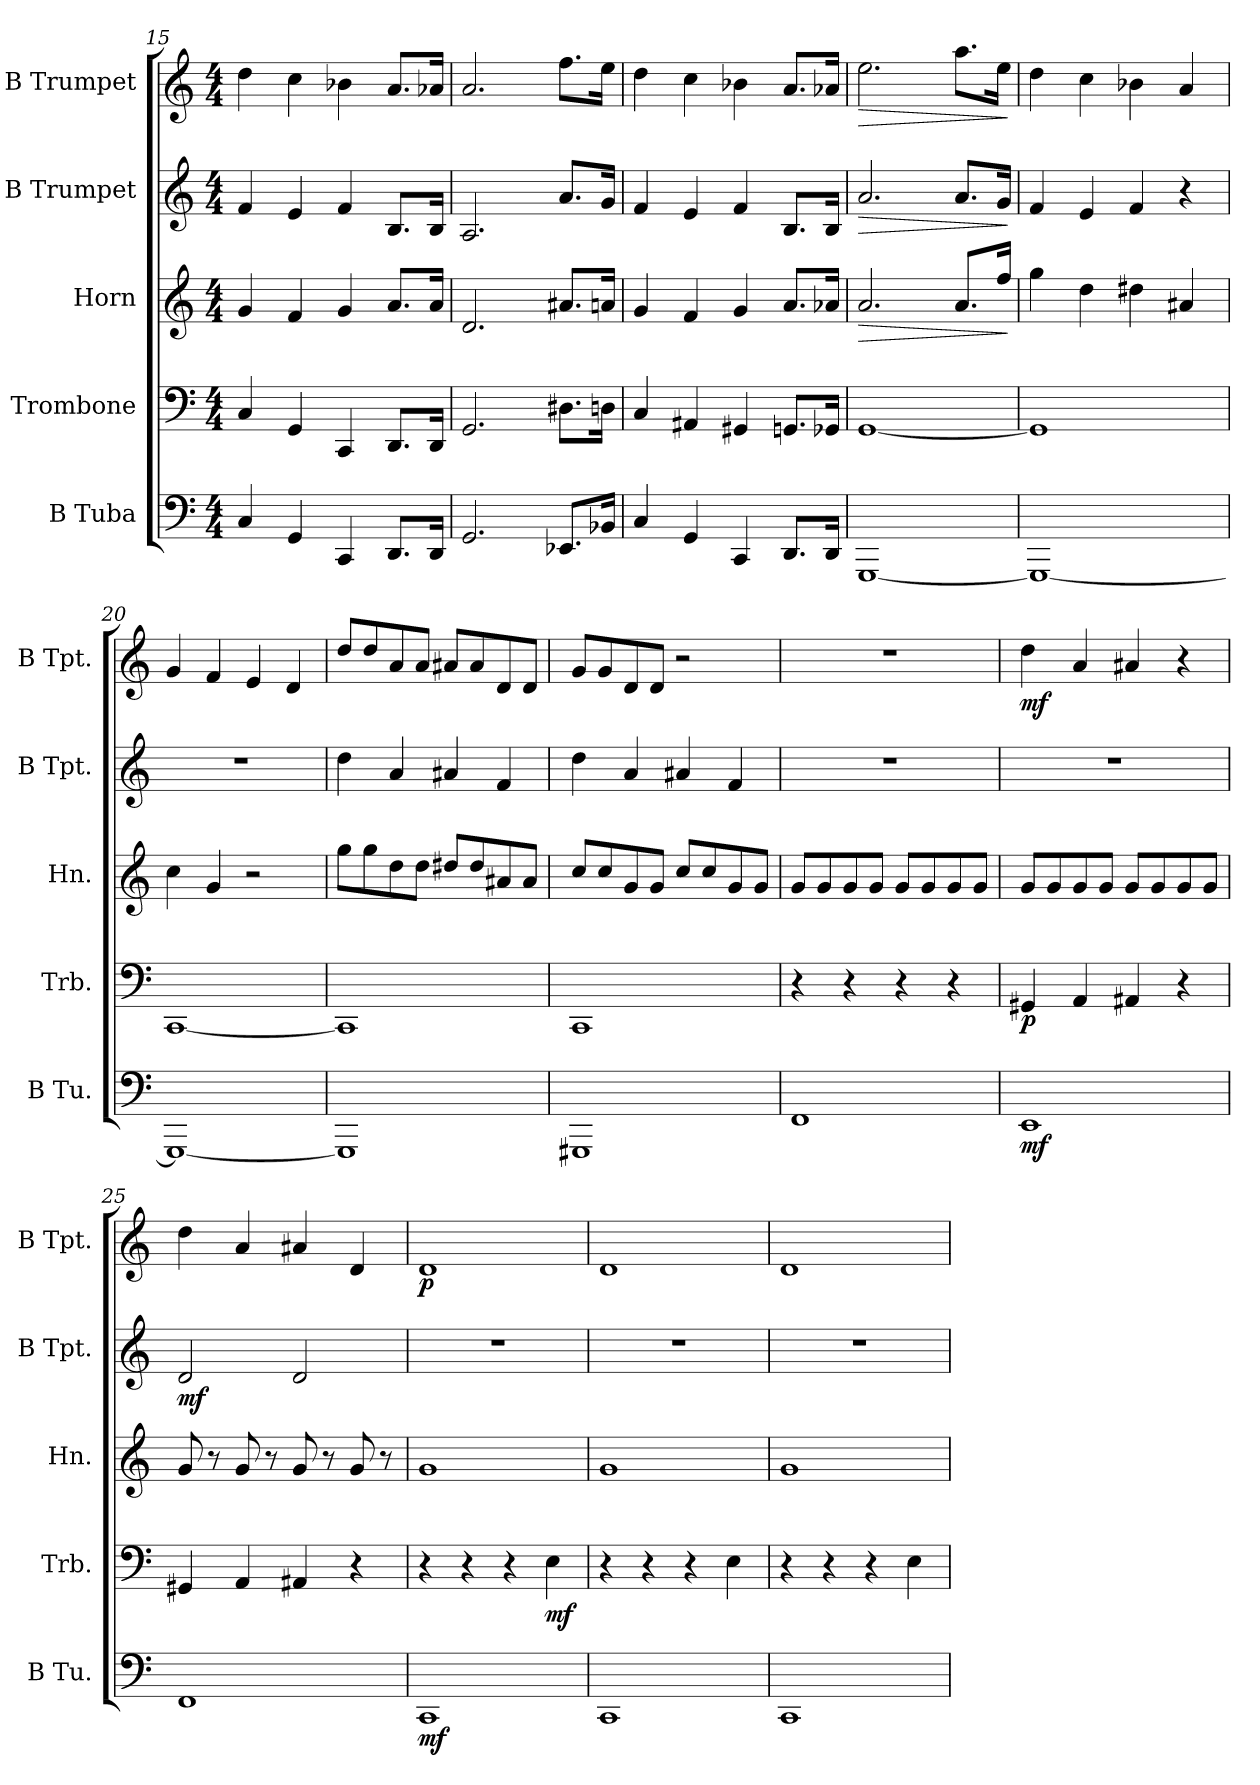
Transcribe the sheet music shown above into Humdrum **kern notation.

**kern	**dynam	**kern	**dynam	**kern	**dynam	**kern	**dynam	**kern	**dynam
*part5	*part5	*part4	*part4	*part3	*part3	*part2	*part2	*part1	*part1
*staff5	*staff5	*staff4	*staff4	*staff3	*staff3	*staff2	*staff2	*staff1	*staff1
*I"B Tuba	*	*I"Trombone	*	*I"Horn	*	*I"B Trumpet	*	*I"B Trumpet	*
*I'B Tu.	*	*I'Trb.	*	*I'Hn.	*	*I'B Tpt.	*	*I'B Tpt.	*
*clefF4	*	*clefF4	*	*clefG2	*	*	*	*	*
*	*	*	*	*ITrd4c7	*	*ITrd1c2	*	*ITrd1c2	*
*k[]	*	*k[]	*	*k[b-]	*	*k[b-e-]	*	*k[b-e-]	*
*C:	*	*C:	*	*F:	*	*B-:	*	*B-:	*
*M4/4	*	*M4/4	*	*M4/4	*	*M4/4	*	*M4/4	*
=15	=15	=15	=15	=15	=15	=15	=15	=15	=15
4C/	.	4C/	.	4c/	.	4e-/	.	4cc\	.
4GG/	.	4GG/	.	4B-/	.	4d/	.	4b-\	.
4CC/	.	4CC/	.	4c/	.	4e-/	.	4a-X\	.
8.DD/L	.	8.DD/L	.	8.d/L	.	8.A/L	.	8.g/L	.
16DD/Jk	.	16DD/Jk	.	16d/Jk	.	16A/Jk	.	16g-X/Jk	.
=16	=16	=16	=16	=16	=16	=16	=16	=16	=16
2.GG/	.	2.GG/	.	2.G/	.	2.G/	.	2.g/	.
8.EE-X/L	.	8.D#X\L	.	8.d#X/L	.	8.g/L	.	8.ee-\L	.
16BB-X/Jk	.	16Dn\Jk	.	16dn/Jk	.	16f/Jk	.	16dd\Jk	.
=17	=17	=17	=17	=17	=17	=17	=17	=17	=17
4C/	.	4C/	.	4c/	.	4e-/	.	4cc\	.
4GG/	.	4AA#X/	.	4B-/	.	4d/	.	4b-\	.
4CC/	.	4GG#X/	.	4c/	.	4e-/	.	4a-X\	.
8.DD/L	.	8.GGn/L	.	8.d/L	.	8.A/L	.	8.g/L	.
16DD/Jk	.	16GG-X/Jk	.	16d-X/Jk	.	16A/Jk	.	16g-X/Jk	.
=18	=18	=18	=18	=18	=18	=18	=18	=18	=18
!	!	!	!	!	!LO:HP:b	!	!LO:HP:b	!	!LO:HP:b
[1GGG	.	[1GG	.	2.d/	>	2.g/	>	2.dd\	>
.	.	.	.	8.d/L	.	8.g/L	.	8.gg\L	.
.	.	.	.	16b-/Jk	.	16f/Jk	.	16dd\Jk	.
.	.	.	.	.	]	.	]	.	]
=19	=19	=19	=19	=19	=19	=19	=19	=19	=19
1GGG_	.	1GG]	.	4cc\	.	4e-/	.	4cc\	.
.	.	.	.	4g\	.	4d/	.	4b-\	.
.	.	.	.	4g#X\	.	4e-/	.	4a-X\	.
.	.	.	.	4d#X/	.	4r	.	4g/	.
!!LO:PB:g=z
=20	=20	=20	=20	=20	=20	=20	=20	=20	=20
1GGG_	.	[1CC	.	4f\	.	1r	.	4f/	.
.	.	.	.	4c/	.	.	.	4e-/	.
.	.	.	.	2r	.	.	.	4d/	.
.	.	.	.	.	.	.	.	4c/	.
=21	=21	=21	=21	=21	=21	=21	=21	=21	=21
1GGG]	.	1CC]	.	8cc\L	.	4cc\	.	8cc/L	.
.	.	.	.	8cc\	.	.	.	8cc/	.
.	.	.	.	8g\	.	4g/	.	8g/	.
.	.	.	.	8g\J	.	.	.	8g/J	.
.	.	.	.	8g#X/L	.	4g#X/	.	8g#X/L	.
.	.	.	.	8g#/	.	.	.	8g#/	.
.	.	.	.	8d#X/	.	4e-/	.	8c/	.
.	.	.	.	8d#/J	.	.	.	8c/J	.
=22	=22	=22	=22	=22	=22	=22	=22	=22	=22
1GGG#X	.	1CC	.	8f/L	.	4cc\	.	8f/L	.
.	.	.	.	8f/	.	.	.	8f/	.
.	.	.	.	8c/	.	4g/	.	8c/	.
.	.	.	.	8c/J	.	.	.	8c/J	.
.	.	.	.	8f/L	.	4g#X/	.	2r	.
.	.	.	.	8f/	.	.	.	.	.
.	.	.	.	8c/	.	4e-/	.	.	.
.	.	.	.	8c/J	.	.	.	.	.
=23	=23	=23	=23	=23	=23	=23	=23	=23	=23
1FF	.	4r	.	8c/L	.	1r	.	1r	.
.	.	.	.	8c/	.	.	.	.	.
.	.	4r	.	8c/	.	.	.	.	.
.	.	.	.	8c/J	.	.	.	.	.
.	.	4r	.	8c/L	.	.	.	.	.
.	.	.	.	8c/	.	.	.	.	.
.	.	4r	.	8c/	.	.	.	.	.
.	.	.	.	8c/J	.	.	.	.	.
=24	=24	=24	=24	=24	=24	=24	=24	=24	=24
!	!LO:DY:b	!	!LO:DY:b	!	!	!	!	!	!LO:DY:b
1EE	mf	4GG#X/	p	8c/L	.	1r	.	4cc\	mf
.	.	.	.	8c/	.	.	.	.	.
.	.	4AA/	.	8c/	.	.	.	4g/	.
.	.	.	.	8c/J	.	.	.	.	.
.	.	4AA#X/	.	8c/L	.	.	.	4g#X/	.
.	.	.	.	8c/	.	.	.	.	.
.	.	4r	.	8c/	.	.	.	4r	.
.	.	.	.	8c/J	.	.	.	.	.
!!LO:LB:g=z
=25	=25	=25	=25	=25	=25	=25	=25	=25	=25
!	!	!	!	!	!	!	!LO:DY:b	!	!
1FF	.	4GG#X/	.	8c/	.	2c/	mf	4cc\	.
.	.	.	.	8r	.	.	.	.	.
.	.	4AA/	.	8c/	.	.	.	4g/	.
.	.	.	.	8r	.	.	.	.	.
.	.	4AA#X/	.	8c/	.	2c/	.	4g#X/	.
.	.	.	.	8r	.	.	.	.	.
.	.	4r	.	8c/	.	.	.	4c/	.
.	.	.	.	8r	.	.	.	.	.
=26	=26	=26	=26	=26	=26	=26	=26	=26	=26
!	!LO:DY:b	!	!	!	!	!	!	!	!LO:DY:b
1CC	mf	4r	.	1c	.	1r	.	1c	p
.	.	4r	.	.	.	.	.	.	.
.	.	4r	.	.	.	.	.	.	.
!	!	!	!LO:DY:b	!	!	!	!	!	!
.	.	4E\	mf	.	.	.	.	.	.
=27	=27	=27	=27	=27	=27	=27	=27	=27	=27
1CC	.	4r	.	1c	.	1r	.	1c	.
.	.	4r	.	.	.	.	.	.	.
.	.	4r	.	.	.	.	.	.	.
.	.	4E\	.	.	.	.	.	.	.
=28	=28	=28	=28	=28	=28	=28	=28	=28	=28
1CC	.	4r	.	1c	.	1r	.	1c	.
.	.	4r	.	.	.	.	.	.	.
.	.	4r	.	.	.	.	.	.	.
.	.	4E\	.	.	.	.	.	.	.
=	=	=	=	=	=	=	=	=	=
*-	*-	*-	*-	*-	*-	*-	*-	*-	*-
